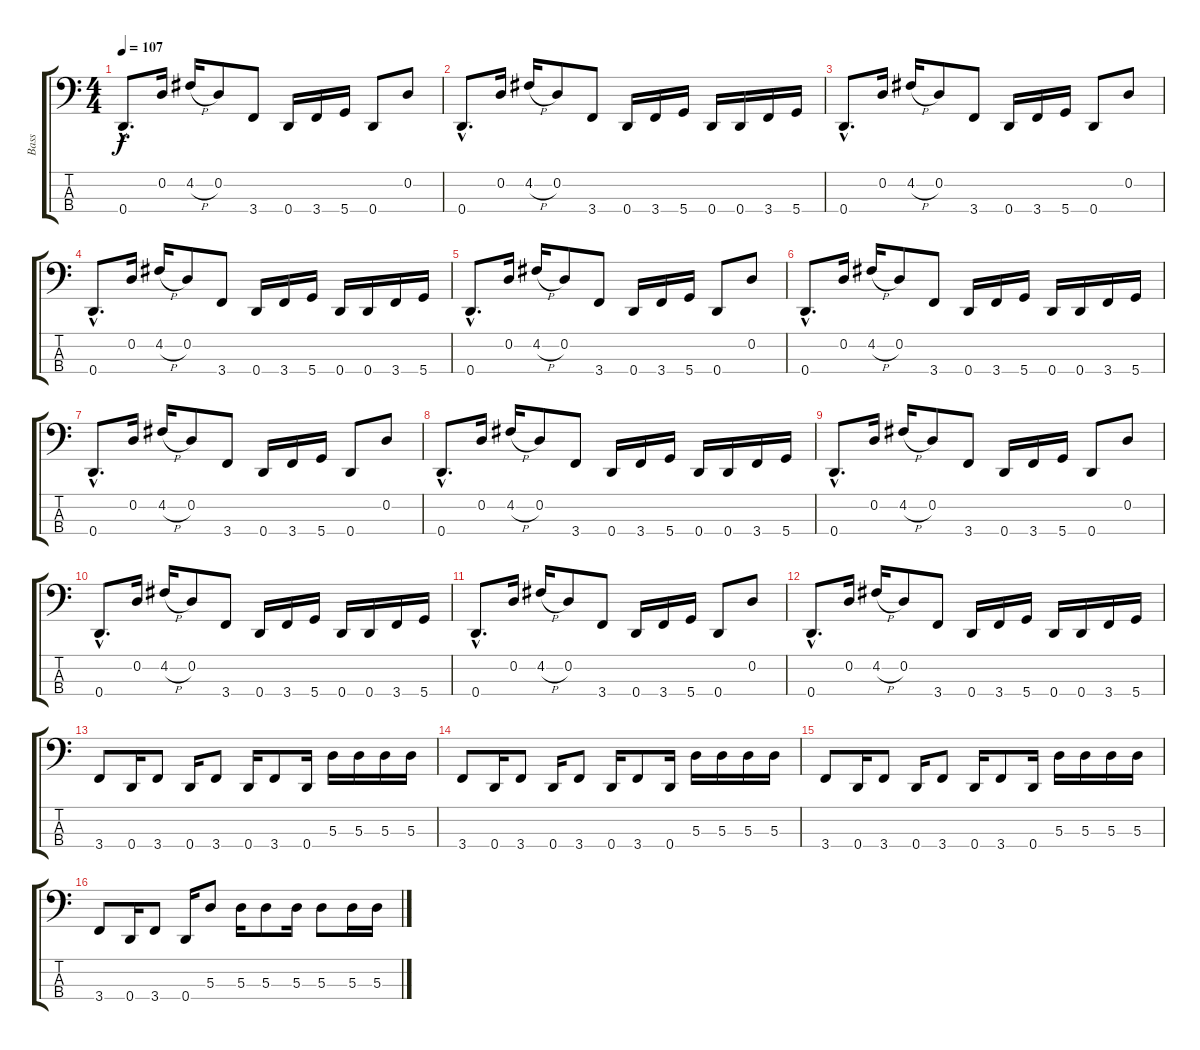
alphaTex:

\track ("Bass" "Bass") {instrument electricbasspick}
\staff {score tabs}
\tuning (G2 D2 A1 D1) {hide}
\ts (4 4)
\tempo 107
\clef f4
\ks c
0.4{hac}.8{d dy f} 0.2.16 4.2{h}.16 0.2.8 3.4.8 0.4.16 3.4.16 5.4.16 0.4.8 0.2.8 |
0.4{hac}.8{d} 0.2.16 4.2{h}.16 0.2.8 3.4.8 0.4.16 3.4.16 5.4.16 0.4.16 0.4.16 3.4.16 5.4.16 |
0.4{hac}.8{d} 0.2.16 4.2{h}.16 0.2.8 3.4.8 0.4.16 3.4.16 5.4.16 0.4.8 0.2.8 |
0.4{hac}.8{d} 0.2.16 4.2{h}.16 0.2.8 3.4.8 0.4.16 3.4.16 5.4.16 0.4.16 0.4.16 3.4.16 5.4.16 |
0.4{hac}.8{d} 0.2.16 4.2{h}.16 0.2.8 3.4.8 0.4.16 3.4.16 5.4.16 0.4.8 0.2.8 |
0.4{hac}.8{d} 0.2.16 4.2{h}.16 0.2.8 3.4.8 0.4.16 3.4.16 5.4.16 0.4.16 0.4.16 3.4.16 5.4.16 |
0.4{hac}.8{d} 0.2.16 4.2{h}.16 0.2.8 3.4.8 0.4.16 3.4.16 5.4.16 0.4.8 0.2.8 |
0.4{hac}.8{d} 0.2.16 4.2{h}.16 0.2.8 3.4.8 0.4.16 3.4.16 5.4.16 0.4.16 0.4.16 3.4.16 5.4.16 |
0.4{hac}.8{d} 0.2.16 4.2{h}.16 0.2.8 3.4.8 0.4.16 3.4.16 5.4.16 0.4.8 0.2.8 |
0.4{hac}.8{d} 0.2.16 4.2{h}.16 0.2.8 3.4.8 0.4.16 3.4.16 5.4.16 0.4.16 0.4.16 3.4.16 5.4.16 |
0.4{hac}.8{d} 0.2.16 4.2{h}.16 0.2.8 3.4.8 0.4.16 3.4.16 5.4.16 0.4.8 0.2.8 |
0.4{hac}.8{d} 0.2.16 4.2{h}.16 0.2.8 3.4.8 0.4.16 3.4.16 5.4.16 0.4.16 0.4.16 3.4.16 5.4.16 |
3.4.8 0.4.16 3.4.8 0.4.16 3.4.8 0.4.16 3.4.8 0.4.16 5.3.16 5.3.16 5.3.16 5.3.16 |
3.4.8 0.4.16 3.4.8 0.4.16 3.4.8 0.4.16 3.4.8 0.4.16 5.3.16 5.3.16 5.3.16 5.3.16 |
3.4.8 0.4.16 3.4.8 0.4.16 3.4.8 0.4.16 3.4.8 0.4.16 5.3.16 5.3.16 5.3.16 5.3.16 |
3.4.8 0.4.16 3.4.8 0.4.16 5.3.8 5.3.16 5.3.8 5.3.16 5.3.8 5.3.16 5.3.16
